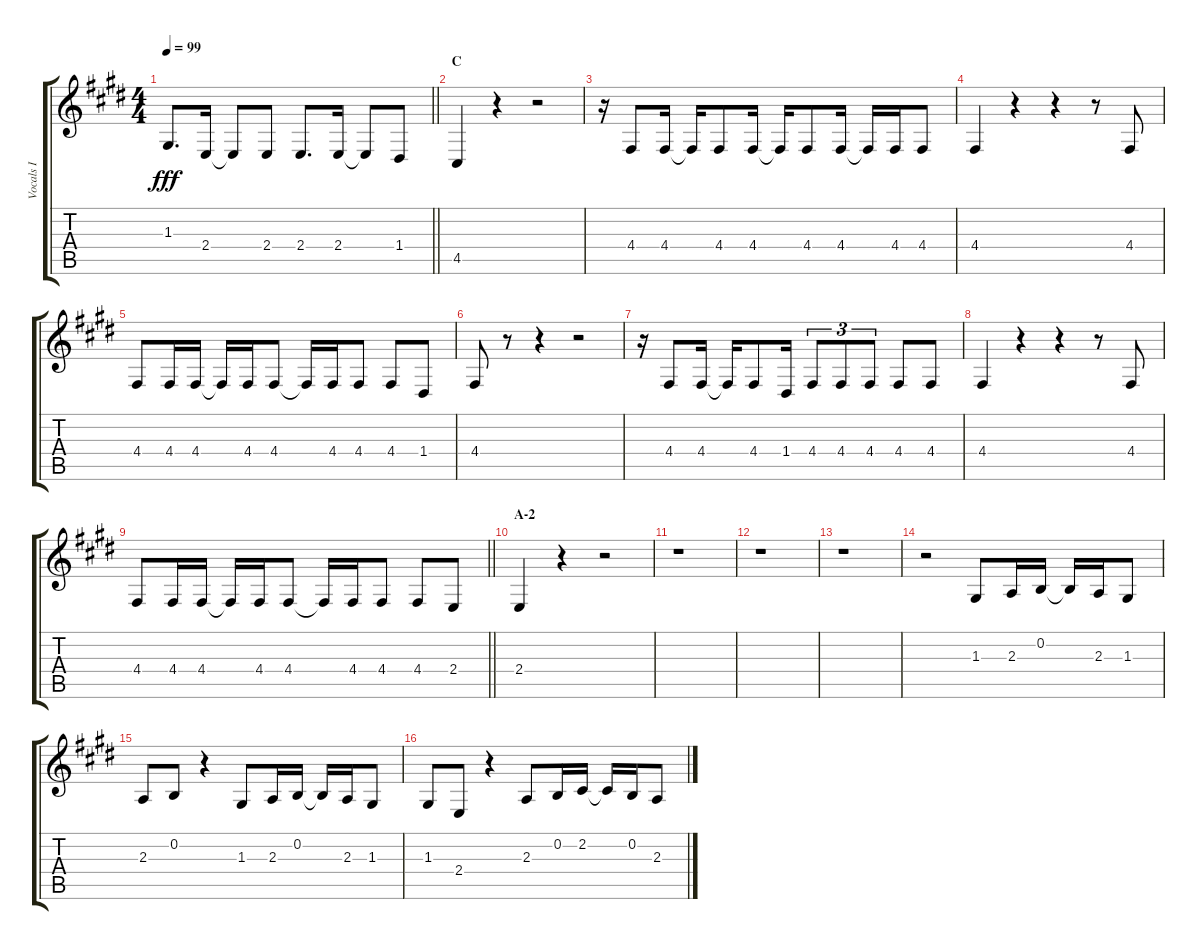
\track ("Vocals I" "Vocals I") {instrument voiceoohs}
\staff {score tabs}
\tuning (E4 B3 G3 D3 A2 E2) {hide}
\ts (4 4)
\tempo 99
\clef g2
\barLineRight lightlight
\ks e
1.3.8{d dy fff} 2.4.16 2.4{t}.8 2.4.8 2.4.8{d} 2.4.16 2.4{t}.8 1.4.8 |
\section ("" "C")
4.5.4 r.4 r.2 |
r.16 4.4.8 4.4.16 4.4{t}.16 4.4.8 4.4.16 4.4{t}.16 4.4.8 4.4.16 4.4{t}.16 4.4.16 4.4.8 |
4.4.4 r.4 r.4 r.8 4.4.8 |
4.4.8 4.4.16 4.4.16 4.4{t}.16 4.4.16 4.4.8 4.4{t}.16 4.4.16 4.4.8 4.4.8 1.4.8 |
4.4.8 r.8 r.4 r.2 |
r.16 4.4.8 4.4.16 4.4{t}.16 4.4.8 1.4.16 4.4.8{tu (3 2)} 4.4.8{tu (3 2)} 4.4.8{tu (3 2)} 4.4.8 4.4.8 |
4.4.4 r.4 r.4 r.8 4.4.8 |
\barLineRight lightlight
4.4.8 4.4.16 4.4.16 4.4{t}.16 4.4.16 4.4.8 4.4{t}.16 4.4.16 4.4.8 4.4.8 2.4.8 |
\section ("" "A-2")
2.4.4 r.4 r.2 |
r.1 |
r.1 |
r.1 |
r.2 1.3.8 2.3.16 0.2.16 0.2{t}.16 2.3.16 1.3.8 |
2.3.8 0.2.8 r.4 1.3.8 2.3.16 0.2.16 0.2{t}.16 2.3.16 1.3.8 |
1.3.8 2.4.8 r.4 2.3.8 0.2.16 2.2.16 2.2{t}.16 0.2.16 2.3.8
